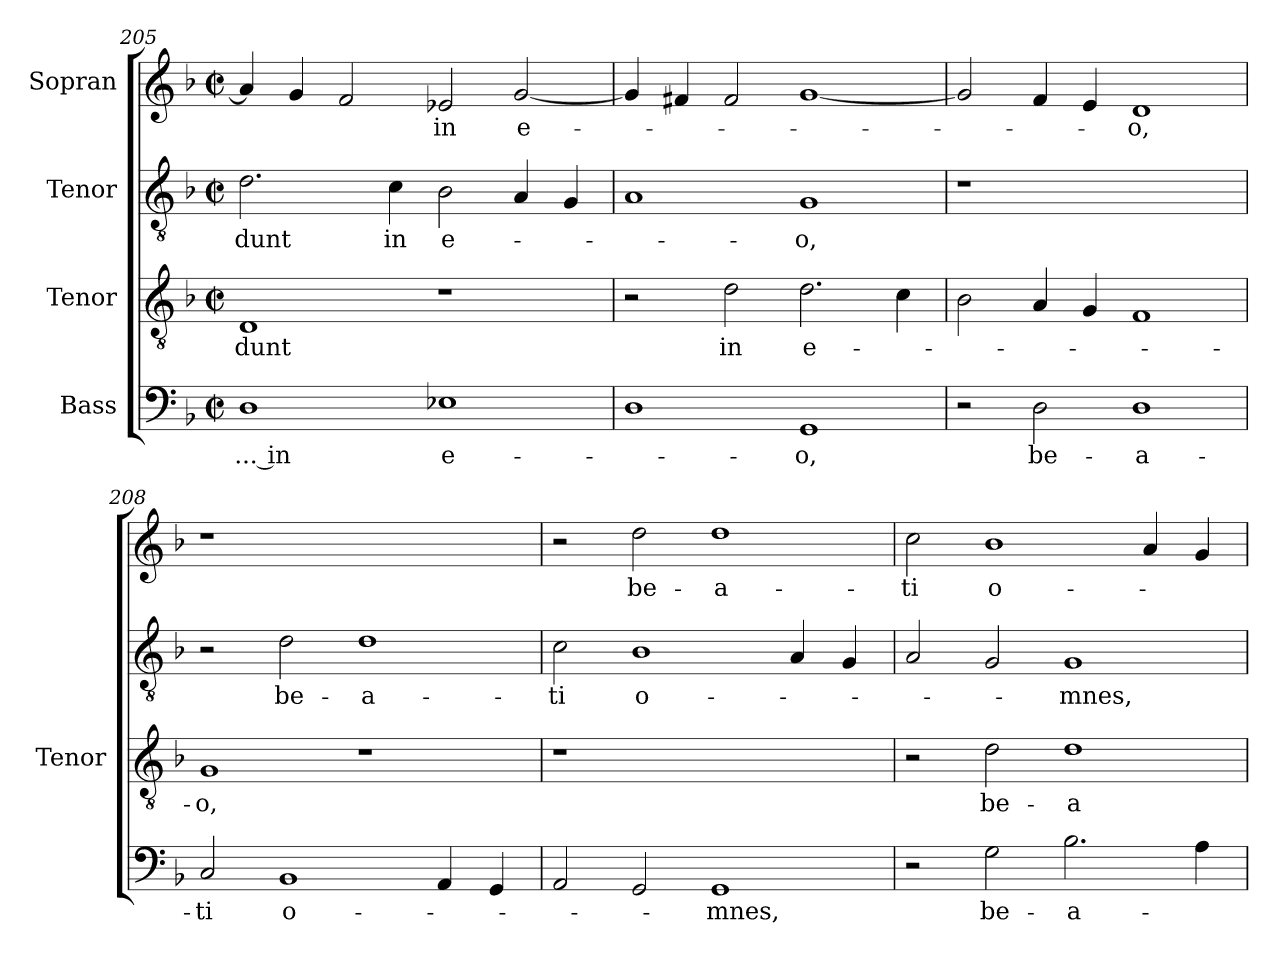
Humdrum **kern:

**kern	**text	**kern	**text	**kern	**text	**kern	**text
*part4	*part4	*part3	*part3	*part2	*part2	*part1	*part1
*staff4	*staff4	*staff3	*staff3	*staff2	*staff2	*staff1	*staff1
*I"Bass	*	*I"Tenor	*	*I"Tenor	*	*I"Sopran	*
*	*	*I'Tenor	*	*	*	*	*
*clefF4	*	*clefGv2	*	*clefGv2	*	*clefG2	*
*	*	*ITrd7c12	*	*ITrd7c12	*	*	*
*k[b-]	*	*k[b-]	*	*k[b-]	*	*k[b-]	*
*F:	*	*F:	*	*F:	*	*F:	*
*M2/2	*	*M2/2	*	*M2/2	*	*M2/2	*
*met(c|)	*	*met(c|)	*	*met(c|)	*	*met(c|)	*
=205	=205	=205	=205	=205	=205	=205	=205
!	!LO:LY:b:color=#000000	!	!	!	!	!	!
!	!	!	!LO:LY:b:color=#000000	!	!	!	!
!	!	!	!	!	!LO:LY:b:color=#000000	!	!
1Di	... in	1DDi	-dunt	2.Di\	-dunt	4ai/]	.
.	.	.	.	.	.	4gi/	.
.	.	.	.	.	.	2fi/	.
!	!	!	!	!	!LO:LY:b:color=#000000	!	!
.	.	.	.	4Ci\	in	.	.
!	!LO:LY:b:color=#000000	!	!	!	!	!	!
!	!	!	!	!	!LO:LY:b:color=#000000	!	!
!	!	!	!	!	!	!	!LO:LY:b:color=#000000
1E-Xi	e-	1r	.	2BB-i\	e-	2e-Xi/	in
!	!	!	!	!	!	!	!LO:LY:b:color=#000000
.	.	.	.	4AAi/	.	[<2gi/	e-
.	.	.	.	4GGi/	.	.	.
=206	=206	=206	=206	=206	=206	=206	=206
1Di	.	2r	.	1AAi	.	4gi/]	.
.	.	.	.	.	.	4f#Xi/	.
!	!	!	!LO:LY:b:color=#000000	!	!	!	!
.	.	2Di\	in	.	.	2f#i/	.
!	!LO:LY:b:color=#000000	!	!	!	!	!	!
!	!	!	!LO:LY:b:color=#000000	!	!	!	!
!	!	!	!	!	!LO:LY:b:color=#000000	!	!
1GGi	-o,	2.Di\	e-	1GGi	-o,	[<1gi	.
.	.	4Ci\	.	.	.	.	.
!!LO:LB:g=z
=207	=207	=207	=207	=207	=207	=207	=207
!	!	!	!	!LO:N:vis=1	!	!	!
2r	.	2BB-i\	.	1r	.	2gi/]	.
!	!LO:LY:b:color=#000000	!	!	!	!	!	!
2Di\	be-	4AAi/	.	.	.	4fi/	.
.	.	4GGi/	.	.	.	4ei/	.
!	!LO:LY:b:color=#000000	!	!	!	!	!	!
!	!	!	!	!	!	!	!LO:LY:b:color=#000000
1Di	-a-	1FFi	.	1ryy	.	1di	-o,
=208	=208	=208	=208	=208	=208	=208	=208
!	!LO:LY:b:color=#000000	!	!	!	!	!	!
!	!	!	!LO:LY:b:color=#000000	!	!	!LO:N:vis=1	!
2Ci/	-ti	1GGi	-o,	2r	.	1r	.
!	!LO:LY:b:color=#000000	!	!	!	!	!	!
!	!	!	!	!	!LO:LY:b:color=#000000	!	!
1BB-i	o-	.	.	2Di\	be-	.	.
!	!	!	!	!	!LO:LY:b:color=#000000	!	!
.	.	1r	.	1Di	-a-	1ryy	.
4AAi/	.	.	.	.	.	.	.
4GGi/	.	.	.	.	.	.	.
=209	=209	=209	=209	=209	=209	=209	=209
!	!	!LO:N:vis=1	!	!	!	!	!
!	!	!	!	!	!LO:LY:b:color=#000000	!	!
2AAi/	.	1r	.	2Ci\	-ti	2r	.
!	!	!	!	!	!LO:LY:b:color=#000000	!	!
!	!	!	!	!	!	!	!LO:LY:b:color=#000000
2GGi/	.	.	.	1BB-i	o-	2ddi\	be-
!	!LO:LY:b:color=#000000	!	!	!	!	!	!
!	!	!	!	!	!	!	!LO:LY:b:color=#000000
1GGi	-mnes,	1ryy	.	.	.	1ddi	-a-
.	.	.	.	4AAi/	.	.	.
.	.	.	.	4GGi/	.	.	.
=210	=210	=210	=210	=210	=210	=210	=210
!	!	!	!	!	!	!	!LO:LY:b:color=#000000
2r	.	2r	.	2AAi/	.	2cci\	-ti
!	!LO:LY:b:color=#000000	!	!	!	!	!	!
!	!	!	!LO:LY:b:color=#000000	!	!	!	!
!	!	!	!	!	!	!	!LO:LY:b:color=#000000
2Gi\	be-	2Di\	be-	2GGi/	.	1b-i	o-
!	!LO:LY:b:color=#000000	!	!	!	!	!	!
!	!	!	!LO:LY:b:color=#000000	!	!	!	!
!	!	!	!	!	!LO:LY:b:color=#000000	!	!
2.B-i\	-a-	1Di	-a-	1GGi	-mnes,	.	.
.	.	.	.	.	.	4ai/	.
4Ai\	.	.	.	.	.	4gi/	.
=	=	=	=	=	=	=	=
*-	*-	*-	*-	*-	*-	*-	*-
